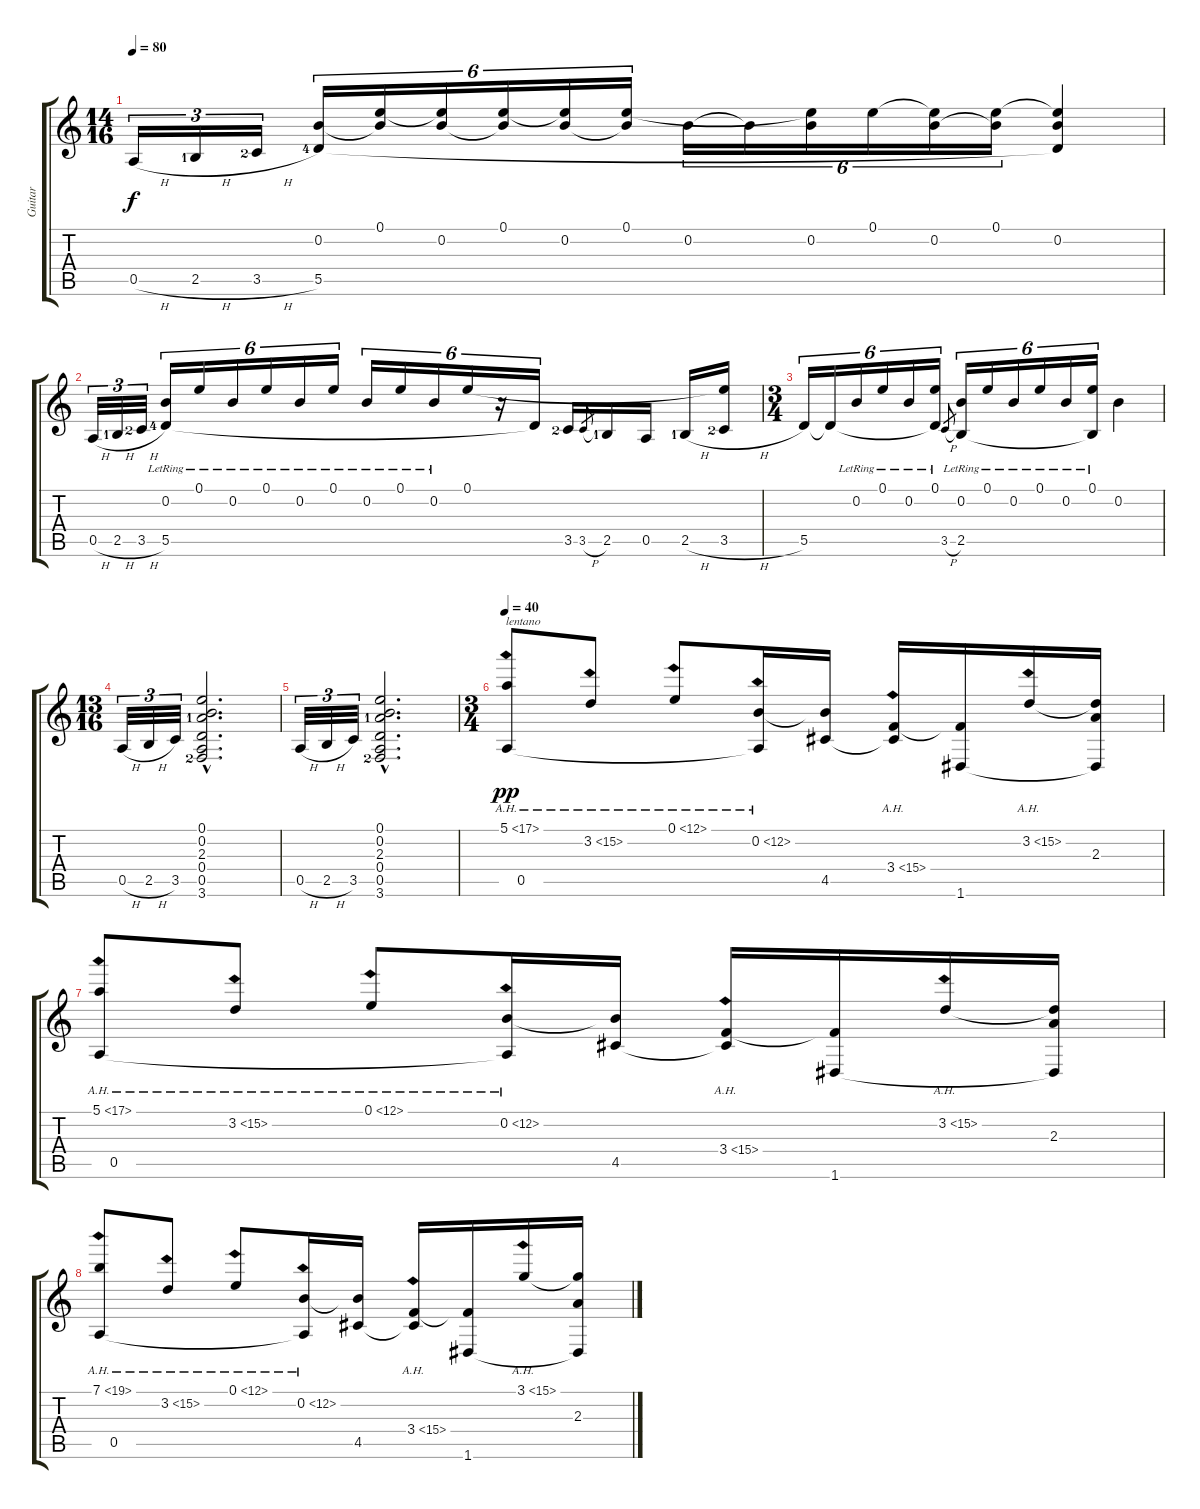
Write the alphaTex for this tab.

\track ("Guitar" "Guitar") {instrument acousticguitarnylon}
\staff {score tabs}
\tuning (E4 B3 G3 D3 A2 D2) {hide}
\ts (14 16)
\tempo 80
\clef g2
\ks c
0.5{h}.16{tu (3 2) dy f} 2.5{h lf 2}.16{tu (3 2)} 3.5{h lf 3}.16{tu (3 2)} (0.2 5.5{lf 5}).16{tu (6 4)} (0.1 0.2{t}).16{tu (6 4)} (0.1{t} 0.2).16{tu (6 4)} (0.1 0.2{t}).16{tu (6 4)} (0.1{t} 0.2).16{tu (6 4)} (0.1 0.2{t}).16{tu (6 4)} 0.2.16{tu (6 4)} 0.2{t}.16{tu (6 4)} (0.1{t} 0.2).16{tu (6 4)} 0.1.16{tu (6 4)} (0.1{t} 0.2).16{tu (6 4)} (0.1 0.2{t}).16{tu (6 4)} (0.1{t} 0.2 5.5{t}).4 |
0.5{h}.32{tu (3 2)} 2.5{h lf 2}.32{tu (3 2)} 3.5{h lf 3}.32{tu (3 2)} (0.2{lr} 5.5{lf 5}).16{tu (6 4)} 0.1{lr}.16{tu (6 4)} 0.2{lr}.16{tu (6 4)} 0.1{lr}.16{tu (6 4)} 0.2{lr}.16{tu (6 4)} 0.1{lr}.16{tu (6 4)} 0.2{lr}.16{tu (6 4)} 0.1{lr}.16{tu (6 4)} 0.2{lr}.16{tu (6 4)} 0.1.16{tu (6 4)} r.16{tu (6 4)} 5.5{t}.16{tu (6 4)} 3.5{lf 3}.16 3.5{h}.8{gr} 2.5{lf 2}.16 0.5.16 2.5{h lf 2}.16 (0.1{t} 3.5{h lf 3}).16 |
\ts (3 4)
5.5.16{tu (6 4)} 5.5{t}.16{tu (6 4)} 0.2{lr}.16{tu (6 4)} 0.1{lr}.16{tu (6 4)} 0.2{lr}.16{tu (6 4)} (0.1{lr} 5.5{t}).16{tu (6 4)} 3.5{h}.8{gr} (0.2{lr} 2.5).16{tu (6 4)} 0.1{lr}.16{tu (6 4)} 0.2{lr}.16{tu (6 4)} 0.1{lr}.16{tu (6 4)} 0.2{lr}.16{tu (6 4)} (0.1{lr} 2.5{t}).16{tu (6 4)} 0.2.4 |
\ts (13 16)
0.5{h}.32{tu (3 2)} 2.5{h}.32{tu (3 2)} 3.5.32{tu (3 2)} (0.1{hac} 0.2{hac} 2.3{hac lf 2} 0.4{hac} 0.5{hac} 3.6{hac lf 3}).2{d} |
0.5{h}.32{tu (3 2)} 2.5{h}.32{tu (3 2)} 3.5.32{tu (3 2)} (0.1{hac} 0.2{hac} 2.3{hac lf 2} 0.4{hac} 0.5{hac} 3.6{hac lf 3}).2{d} |
\ts (3 4)
\tempo 40
(5.1{ah 12} 0.5).8{txt "lentano" dy pp} 3.2{ah 12}.8 0.1{ah 12}.8 (0.2{ah 12} 0.5{t}).16 (0.2{t} 4.5).16 (3.4{ah 12} 4.5{t}).16 (3.4{t} 1.6).16 3.2{ah 12}.16 (3.2{t} 2.3 1.6{t}).16 |
(5.1{ah 12} 0.5).8 3.2{ah 12}.8 0.1{ah 12}.8 (0.2{ah 12} 0.5{t}).16 (0.2{t} 4.5).16 (3.4{ah 12} 4.5{t}).16 (3.4{t} 1.6).16 3.2{ah 12}.16 (3.2{t} 2.3 1.6{t}).16 |
(7.1{ah 12} 0.5).8 3.2{ah 12}.8 0.1{ah 12}.8 (0.2{ah 12} 0.5{t}).16 (0.2{t} 4.5).16 (3.4{ah 12} 4.5{t}).16 (3.4{t} 1.6).16 3.1{ah 12}.16 (3.1{t} 2.3 1.6{t}).16
